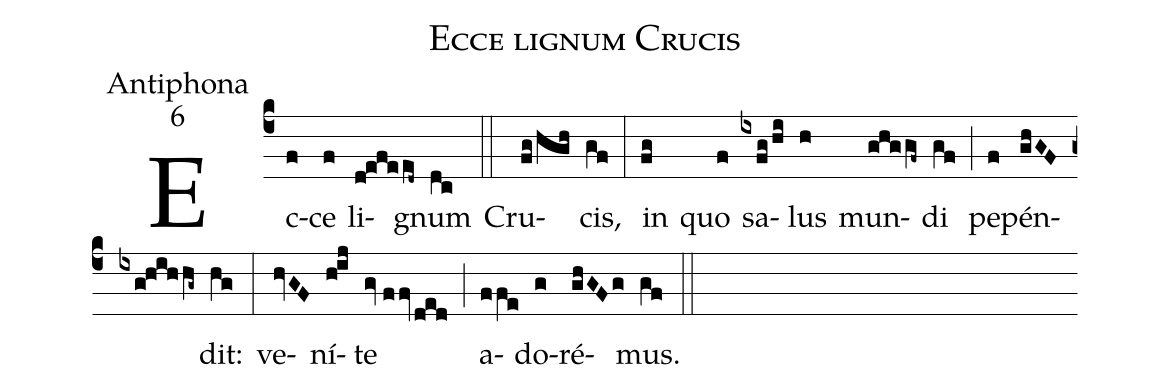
name:Ecce lignum Crucis;
office-part:Antiphona;
mode:6;
%%
(c4) Ec(f)ce(f) li(d!efeed~)gnum(dc) (::) Cru(fg/hgh)cis,(gf) (:) in(fg) quo(f) sa(ixfg/hi)lus(h) mun(ghggf~)di(gf) (;) pe(f)pén(ghGF/ixg!hihhg~)dit:(hg) (:) ve(hvGF)ní(h!ij)te(gv//ffv/ded) (;) a(ffe)do(g)ré(ghGFg)mus.(gf) (::)
